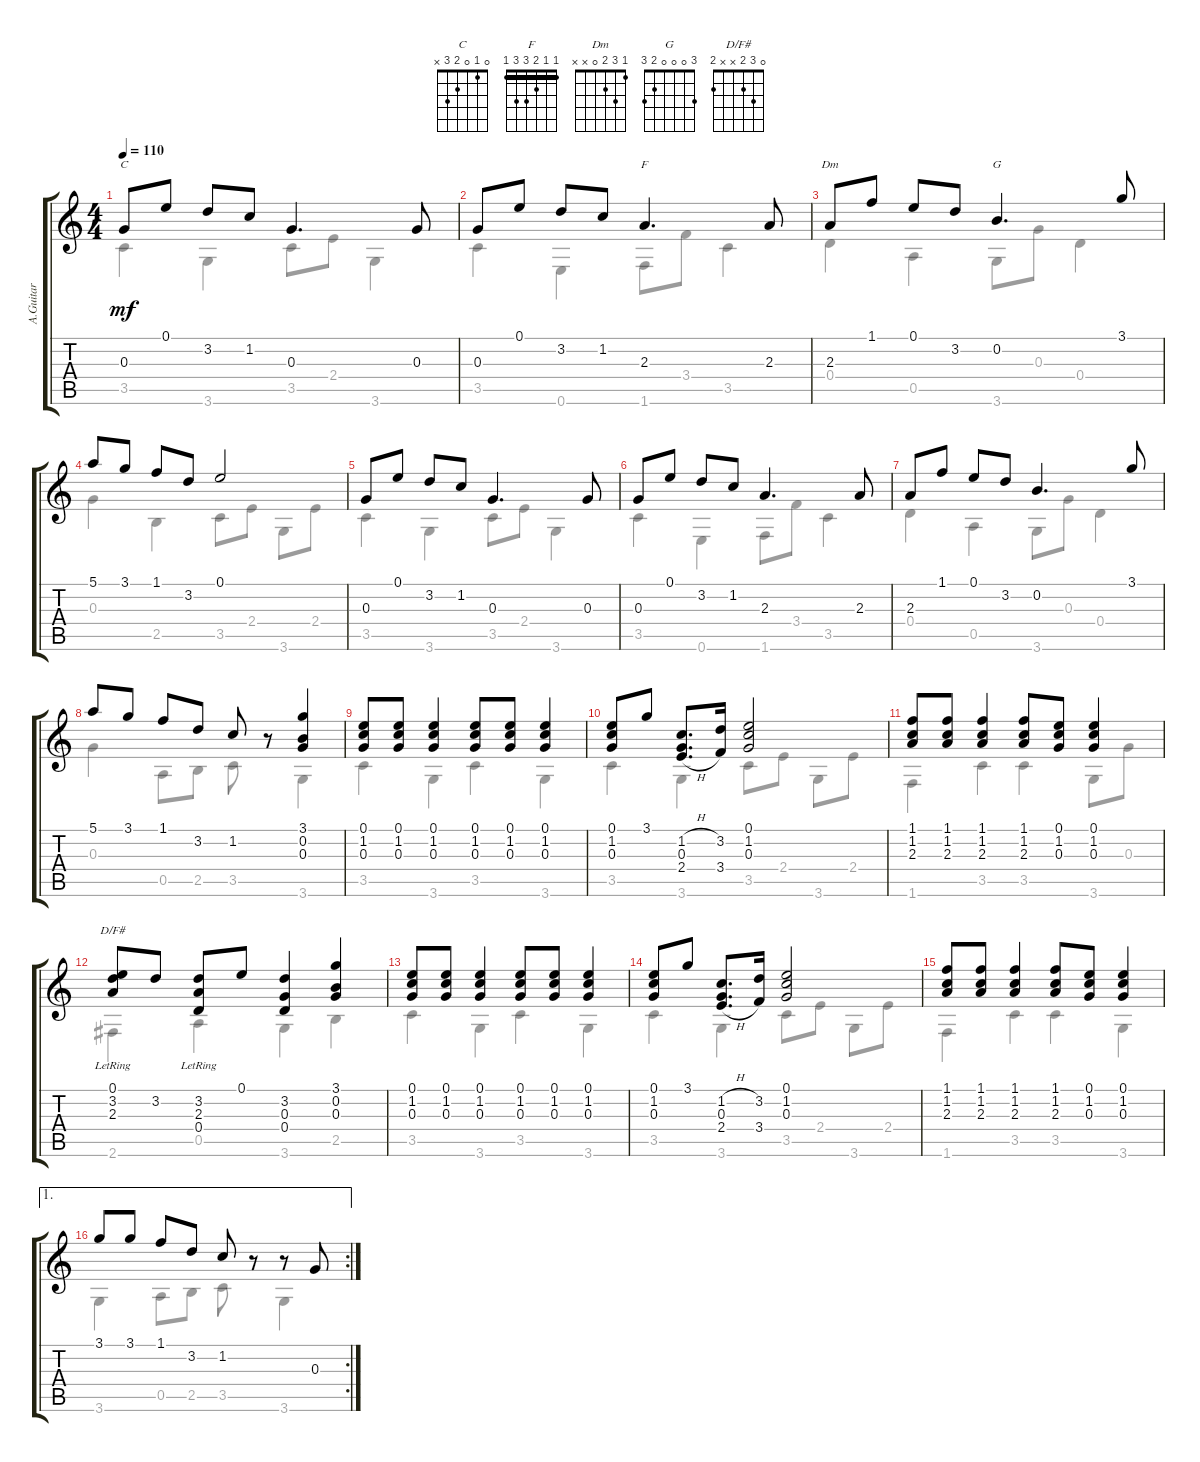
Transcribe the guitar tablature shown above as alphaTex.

\track ("A.Guitar" "A.Guitar") {instrument acousticguitarsteel}
\staff {score tabs}
\tuning (E4 B3 G3 D3 A2 E2) {hide}
\chord ("C" 0 1 0 2 3 x)
\chord ("F" 1 1 2 3 3 1) {barre 1}
\chord ("Dm" 1 3 2 0 x x)
\chord ("G" 3 0 0 0 2 3)
\chord ("D/F#" 0 3 2 x x 2)
\voice
\ts (4 4)
\section ("" "")
\tempo 110
\clef g2
\ks c
0.3.8{ch "C" dy mf instrument acousticguitarsteel} 0.1.8 3.2.8 1.2.8 0.3.4{d} 0.3.8 |
0.3.8 0.1.8 3.2.8 1.2.8 2.3.4{d ch "F"} 2.3.8 |
2.3.8{ch "Dm"} 1.1.8 0.1.8 3.2.8 0.2.4{d ch "G"} 3.1.8 |
5.1.8 3.1.8 1.1.8 3.2.8 0.1.2 |
0.3.8 0.1.8 3.2.8 1.2.8 0.3.4{d} 0.3.8 |
0.3.8 0.1.8 3.2.8 1.2.8 2.3.4{d} 2.3.8 |
2.3.8 1.1.8 0.1.8 3.2.8 0.2.4{d} 3.1.8 |
5.1.8 3.1.8 1.1.8 3.2.8 1.2.8 r.8 (3.1 0.2 0.3).4 |
\section ("" "")
(0.1 1.2 0.3).8 (0.1 1.2 0.3).8 (0.1 1.2 0.3).4 (0.1 1.2 0.3).8 (0.1 1.2 0.3).8 (0.1 1.2 0.3).4 |
(0.1 1.2 0.3).8 3.1.8 (1.2{h} 0.3 2.4{h}).8{d} (3.2 3.4).16 (0.1 1.2 0.3).2 |
(1.1 1.2 2.3).8 (1.1 1.2 2.3).8 (1.1 1.2 2.3).4 (1.1 1.2 2.3).8 (0.1 1.2 0.3).8 (0.1 1.2 0.3).4 |
(0.1 3.2 2.3{lr}).8{ch "D/F#"} 3.2.8 (3.2 2.3{lr} 0.4{lr}).8 0.1.8 (3.2 0.3 0.4).4 (3.1 0.2 0.3).4 |
(0.1 1.2 0.3).8 (0.1 1.2 0.3).8 (0.1 1.2 0.3).4 (0.1 1.2 0.3).8 (0.1 1.2 0.3).8 (0.1 1.2 0.3).4 |
(0.1 1.2 0.3).8 3.1.8 (1.2{h} 0.3 2.4{h}).8{d} (3.2 3.4).16 (0.1 1.2 0.3).2 |
(1.1 1.2 2.3).8 (1.1 1.2 2.3).8 (1.1 1.2 2.3).4 (1.1 1.2 2.3).8 (0.1 1.2 0.3).8 (0.1 1.2 0.3).4 |
\ae 1
\rc 2
3.1.8 3.1.8 1.1.8 3.2.8 1.2.8 r.8 r.8 0.3.8
\voice
\clef g2
\ottava regular
\simile none
\ks c
3.5.4{dy mf} 3.6.4 3.5.8 2.4.8 3.6.4 |
3.5.4 0.6.4 1.6.8 3.4.8 3.5.4 |
0.4.4 0.5.4 3.6.8 0.3.8 0.4.4 |
0.3.4 2.5.4 3.5.8 2.4.8 3.6.8 2.4.8 |
3.5.4 3.6.4 3.5.8 2.4.8 3.6.4 |
3.5.4 0.6.4 1.6.8 3.4.8 3.5.4 |
0.4.4 0.5.4 3.6.8 0.3.8 0.4.4 |
0.3.4 0.5.8 2.5.8 3.5.8 r.8 3.6.4 |
3.5.4 3.6.4 3.5.4 3.6.4 |
3.5.4 3.6.4 3.5.8 2.4.8 3.6.8 2.4.8 |
1.6.4 3.5.4 3.5.4 3.6.8 0.3.8 |
2.6.4 0.5.4 3.6.4 2.5.4 |
3.5.4 3.6.4 3.5.4 3.6.4 |
3.5.4 3.6.4 3.5.8 2.4.8 3.6.8 2.4.8 |
1.6.4 3.5.4 3.5.4 3.6.4 |
3.6.4 0.5.8 2.5.8 3.5.8 r.8 3.6.4
